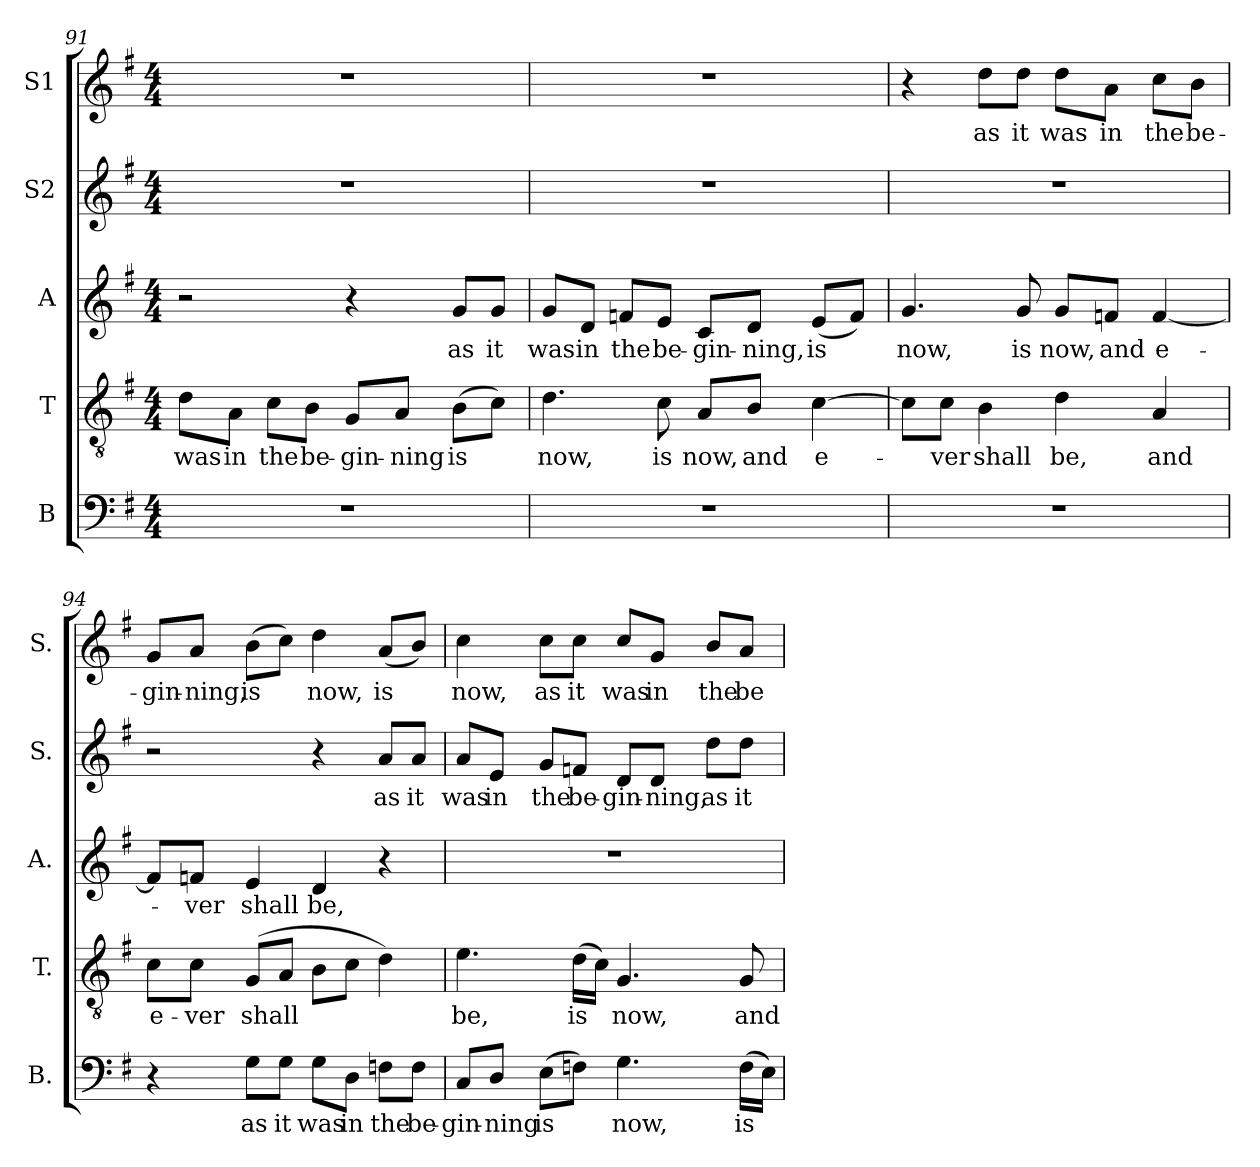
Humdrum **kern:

**kern	**text	**kern	**text	**kern	**text	**kern	**text	**kern	**text
*part5	*part5	*part4	*part4	*part3	*part3	*part2	*part2	*part1	*part1
*staff5	*staff5	*staff4	*staff4	*staff3	*staff3	*staff2	*staff2	*staff1	*staff1
*I"B	*	*I"T	*	*I"A	*	*I"S2	*	*I"S1	*
*I'B.	*	*I'T.	*	*I'A.	*	*I'S.	*	*I'S.	*
*clefF4	*	*clefGv2	*	*clefG2	*	*clefG2	*	*clefG2	*
*	*	*ITrd7c12	*	*	*	*	*	*	*
*k[f#]	*	*k[f#]	*	*k[f#]	*	*k[f#]	*	*k[f#]	*
*G:	*	*G:	*	*G:	*	*G:	*	*G:	*
*M4/4	*	*M4/4	*	*M4/4	*	*M4/4	*	*M4/4	*
=91	=91	=91	=91	=91	=91	=91	=91	=91	=91
!	!	!	!LO:LY:b:color=#000000	!	!	!	!	!	!
1r	.	8Di\L	was	2r	.	1r	.	1r	.
!	!	!	!LO:LY:b:color=#000000	!	!	!	!	!	!
.	.	8AAi\J	in	.	.	.	.	.	.
!	!	!	!LO:LY:b:color=#000000	!	!	!	!	!	!
.	.	8Ci\L	the	.	.	.	.	.	.
!	!	!	!LO:LY:b:color=#000000	!	!	!	!	!	!
.	.	8BBi\J	be-	.	.	.	.	.	.
!	!	!	!LO:LY:b:color=#000000	!	!	!	!	!	!
.	.	8GGi/L	-gin-	4r	.	.	.	.	.
!	!	!	!LO:LY:b:color=#000000	!	!	!	!	!	!
.	.	8AAi/J	-ning	.	.	.	.	.	.
!	!	!	!LO:LY:b:color=#000000	!	!	!	!	!	!
!	!	!	!	!	!LO:LY:b:color=#000000	!	!	!	!
.	.	(8BBi\L	is	8gi/L	as	.	.	.	.
!	!	!	!	!	!LO:LY:b:color=#000000	!	!	!	!
.	.	8Ci\J)	.	8gi/J	it	.	.	.	.
=92	=92	=92	=92	=92	=92	=92	=92	=92	=92
!	!	!	!LO:LY:b:color=#000000	!	!	!	!	!	!
!	!	!	!	!	!LO:LY:b:color=#000000	!	!	!	!
1r	.	4.Di\	now,	8gi/L	was	1r	.	1r	.
!	!	!	!	!	!LO:LY:b:color=#000000	!	!	!	!
.	.	.	.	8di/J	in	.	.	.	.
!	!	!	!	!	!LO:LY:b:color=#000000	!	!	!	!
.	.	.	.	8fni/L	the	.	.	.	.
!	!	!	!LO:LY:b:color=#000000	!	!	!	!	!	!
!	!	!	!	!	!LO:LY:b:color=#000000	!	!	!	!
.	.	8Ci\	is	8ei/J	be-	.	.	.	.
!	!	!	!LO:LY:b:color=#000000	!	!	!	!	!	!
!	!	!	!	!	!LO:LY:b:color=#000000	!	!	!	!
.	.	8AAi/L	now,	8ci/L	-gin-	.	.	.	.
!	!	!	!LO:LY:b:color=#000000	!	!	!	!	!	!
!	!	!	!	!	!LO:LY:b:color=#000000	!	!	!	!
.	.	8BBi/J	and	8di/J	-ning,	.	.	.	.
!	!	!	!LO:LY:b:color=#000000	!	!	!	!	!	!
!	!	!	!	!	!LO:LY:b:color=#000000	!	!	!	!
.	.	[4Ci\	e-	(8ei/L	is	.	.	.	.
.	.	.	.	8fi/J)	.	.	.	.	.
=93	=93	=93	=93	=93	=93	=93	=93	=93	=93
!	!	!	!	!	!LO:LY:b:color=#000000	!	!	!	!
1r	.	8Ci\L]	.	4.gi/	now,	1r	.	4r	.
!	!	!	!LO:LY:b:color=#000000	!	!	!	!	!	!
.	.	8Ci\J	-ver	.	.	.	.	.	.
!	!	!	!LO:LY:b:color=#000000	!	!	!	!	!	!
!	!	!	!	!	!	!	!	!	!LO:LY:b:color=#000000
.	.	4BBi\	shall	.	.	.	.	8ddi\L	as
!	!	!	!	!	!LO:LY:b:color=#000000	!	!	!	!
!	!	!	!	!	!	!	!	!	!LO:LY:b:color=#000000
.	.	.	.	8gi/	is	.	.	8ddi\J	it
!	!	!	!LO:LY:b:color=#000000	!	!	!	!	!	!
!	!	!	!	!	!LO:LY:b:color=#000000	!	!	!	!
!	!	!	!	!	!	!	!	!	!LO:LY:b:color=#000000
.	.	4Di\	be,	8gi/L	now,	.	.	8ddi\L	was
!	!	!	!	!	!LO:LY:b:color=#000000	!	!	!	!
!	!	!	!	!	!	!	!	!	!LO:LY:b:color=#000000
.	.	.	.	8fni/J	and	.	.	8ai\J	in
!	!	!	!LO:LY:b:color=#000000	!	!	!	!	!	!
!	!	!	!	!	!LO:LY:b:color=#000000	!	!	!	!
!	!	!	!	!	!	!	!	!	!LO:LY:b:color=#000000
.	.	4AAi/	and	[4fi/	e-	.	.	8cci\L	the
!	!	!	!	!	!	!	!	!	!LO:LY:b:color=#000000
.	.	.	.	.	.	.	.	8bi\J	be-
!!LO:PB:g=z
=94	=94	=94	=94	=94	=94	=94	=94	=94	=94
!	!	!	!LO:LY:b:color=#000000	!	!	!	!	!	!
!	!	!	!	!	!	!	!	!	!LO:LY:b:color=#000000
4r	.	8Ci\L	e-	8fi/L]	.	2r	.	8gi/L	-gin-
!	!	!	!LO:LY:b:color=#000000	!	!	!	!	!	!
!	!	!	!	!	!LO:LY:b:color=#000000	!	!	!	!
!	!	!	!	!	!	!	!	!	!LO:LY:b:color=#000000
.	.	8Ci\J	-ver	8fni/J	-ver	.	.	8ai/J	-ning,
!	!LO:LY:b:color=#000000	!	!	!	!	!	!	!	!
!	!	!	!LO:LY:b:color=#000000	!	!	!	!	!	!
!	!	!	!	!	!LO:LY:b:color=#000000	!	!	!	!
!	!	!	!	!	!	!	!	!	!LO:LY:b:color=#000000
8Gi\L	as	(8GGi/L	shall	4ei/	shall	.	.	(8bi\L	is
!	!LO:LY:b:color=#000000	!	!	!	!	!	!	!	!
8Gi\J	it	8AAi/J	.	.	.	.	.	8cci\J)	.
!	!LO:LY:b:color=#000000	!	!	!	!	!	!	!	!
!	!	!	!	!	!LO:LY:b:color=#000000	!	!	!	!
!	!	!	!	!	!	!	!	!	!LO:LY:b:color=#000000
8Gi\L	was	8BBi\L	.	4di/	be,	4r	.	4ddi\	now,
!	!LO:LY:b:color=#000000	!	!	!	!	!	!	!	!
8Di\J	in	8Ci\J	.	.	.	.	.	.	.
!	!LO:LY:b:color=#000000	!	!	!	!	!	!	!	!
!	!	!	!	!	!	!	!LO:LY:b:color=#000000	!	!
!	!	!	!	!	!	!	!	!	!LO:LY:b:color=#000000
8Fni\L	the	4Di\)	.	4r	.	8ai/L	as	(8ai/L	is
!	!LO:LY:b:color=#000000	!	!	!	!	!	!	!	!
!	!	!	!	!	!	!	!LO:LY:b:color=#000000	!	!
8Fi\J	be-	.	.	.	.	8ai/J	it	8bi/J)	.
=95	=95	=95	=95	=95	=95	=95	=95	=95	=95
!	!LO:LY:b:color=#000000	!	!	!	!	!	!	!	!
!	!	!	!LO:LY:b:color=#000000	!	!	!	!	!	!
!	!	!	!	!	!	!	!LO:LY:b:color=#000000	!	!
!	!	!	!	!	!	!	!	!	!LO:LY:b:color=#000000
8Ci/L	-gin-	4.Ei\	be,	1r	.	8ai/L	was	4cci\	now,
!	!LO:LY:b:color=#000000	!	!	!	!	!	!	!	!
!	!	!	!	!	!	!	!LO:LY:b:color=#000000	!	!
8Di/J	-ning	.	.	.	.	8ei/J	in	.	.
!	!LO:LY:b:color=#000000	!	!	!	!	!	!	!	!
!	!	!	!	!	!	!	!LO:LY:b:color=#000000	!	!
!	!	!	!	!	!	!	!	!	!LO:LY:b:color=#000000
(8Ei\L	is	.	.	.	.	8gi/L	the	8cci\L	as
!	!	!	!LO:LY:b:color=#000000	!	!	!	!	!	!
!	!	!	!	!	!	!	!LO:LY:b:color=#000000	!	!
!	!	!	!	!	!	!	!	!	!LO:LY:b:color=#000000
8Fni\J)	.	(16Di\LL	is	.	.	8fni/J	be-	8cci\J	it
.	.	16Ci\JJ)	.	.	.	.	.	.	.
!	!LO:LY:b:color=#000000	!	!	!	!	!	!	!	!
!	!	!	!LO:LY:b:color=#000000	!	!	!	!	!	!
!	!	!	!	!	!	!	!LO:LY:b:color=#000000	!	!
!	!	!	!	!	!	!	!	!	!LO:LY:b:color=#000000
4.Gi\	now,	4.GGi/	now,	.	.	8di/L	-gin-	8cci/L	was
!	!	!	!	!	!	!	!LO:LY:b:color=#000000	!	!
!	!	!	!	!	!	!	!	!	!LO:LY:b:color=#000000
.	.	.	.	.	.	8di/J	-ning,	8gi/J	in
!	!	!	!	!	!	!	!LO:LY:b:color=#000000	!	!
!	!	!	!	!	!	!	!	!	!LO:LY:b:color=#000000
.	.	.	.	.	.	8ddi\L	as	8bi/L	the
!	!LO:LY:b:color=#000000	!	!	!	!	!	!	!	!
!	!	!	!LO:LY:b:color=#000000	!	!	!	!	!	!
!	!	!	!	!	!	!	!LO:LY:b:color=#000000	!	!
!	!	!	!	!	!	!	!	!	!LO:LY:b:color=#000000
(16Fi\LL	is	8GGi/	and	.	.	8ddi\J	it	8ai/J	be-
16Ei\JJ)	.	.	.	.	.	.	.	.	.
=	=	=	=	=	=	=	=	=	=
*-	*-	*-	*-	*-	*-	*-	*-	*-	*-
